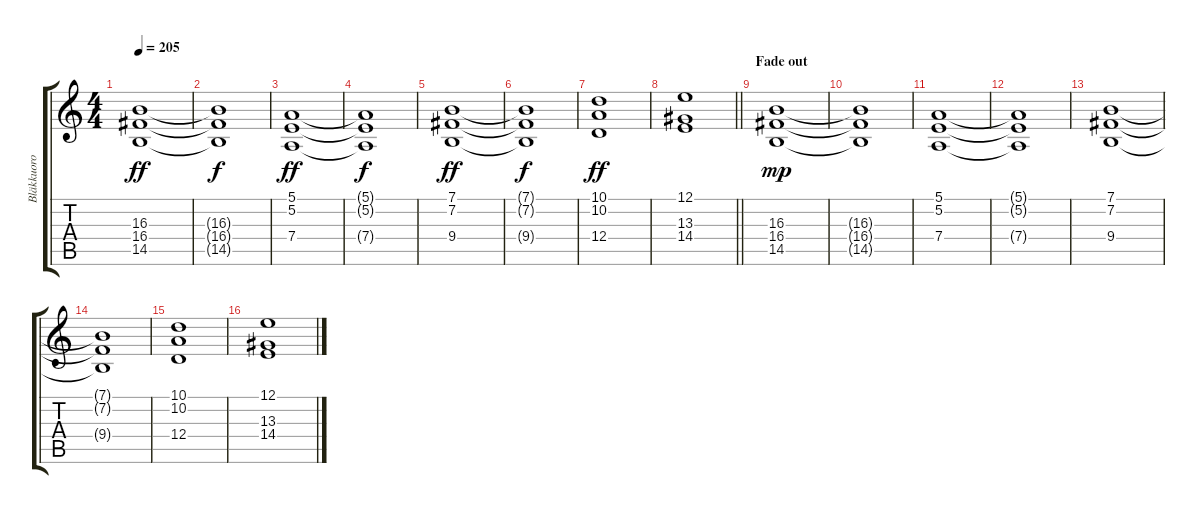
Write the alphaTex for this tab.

\track ("Bläkkuoro" "Bläkkuoro") {instrument lead6voice}
\staff {score tabs}
\tuning (E4 B3 G3 D3 A2 E2) {hide}
\ts (4 4)
\tempo 205
\clef g2
\ks c
(16.3 16.4 14.5).1{dy ff} |
(16.3{t} 16.4{t} 14.5{t}).1{dy f} |
(5.1 5.2 7.4).1{dy ff} |
(5.1{t} 5.2{t} 7.4{t}).1{dy f} |
(7.1 7.2 9.4).1{dy ff} |
(7.1{t} 7.2{t} 9.4{t}).1{dy f} |
(10.1 10.2 12.4).1{dy ff} |
\barLineRight lightlight
(12.1 13.3 14.4).1 |
\section ("" "Fade out")
(16.3 16.4 14.5).1{dy mp} |
(16.3{t} 16.4{t} 14.5{t}).1 |
(5.1 5.2 7.4).1 |
(5.1{t} 5.2{t} 7.4{t}).1 |
(7.1 7.2 9.4).1 |
(7.1{t} 7.2{t} 9.4{t}).1 |
(10.1 10.2 12.4).1 |
(12.1 13.3 14.4).1
